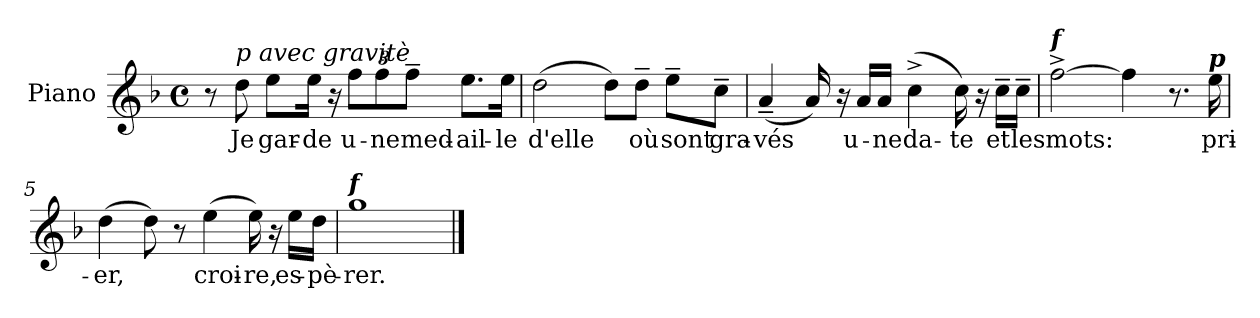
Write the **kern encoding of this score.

**kern	**text
*part1	*part1
*staff1	*staff1
*I"Piano	*
*I'Pno.	*
*clefG2	*
*k[b-]	*
*M4/4	*
*met(c)	*
=1	=1
8r	.
!LO:TX:a:i:t=p avec gravitè	!
8dd\	Je
8ee\L	gar-
16ee\Jk	-de
16r	.
12ff\L	u-
12ff\	-ne
12ff~\J	med-
8.ee\L	-ail-
16ee\Jk	-le
=2	=2
(>2dd\	d'elle
8dd\L)	.
8dd~\J	où
8ee~\L	sont
8cc~\J	gra-
=3	=3
(<4a~/	vés
16a/)	.
16r	.
16a/LL	u-
16a/JJ	-ne
(>4cc^\	da-
16cc\)	-te
16r	.
16cc~\LL	et
16cc~\JJ	les
!!LO:LB:g=z
=4	=4
!LO:TX:a:Bi:t=f	!
[2ff^\	mots:
4ff\]	.
8.r	.
!LO:TX:a:Bi:t=p	!
16ee\	pri-
=5	=5
(>4dd\	er,
8dd\)	.
8r	.
(>4ee\	croi-
16ee\)	-re,
16r	.
16ee\LL	es-
16dd\JJ	-pè-
=6	=6
!LO:TX:a:Bi:t=f	!
1gg	-rer.
==	==
*-	*-
